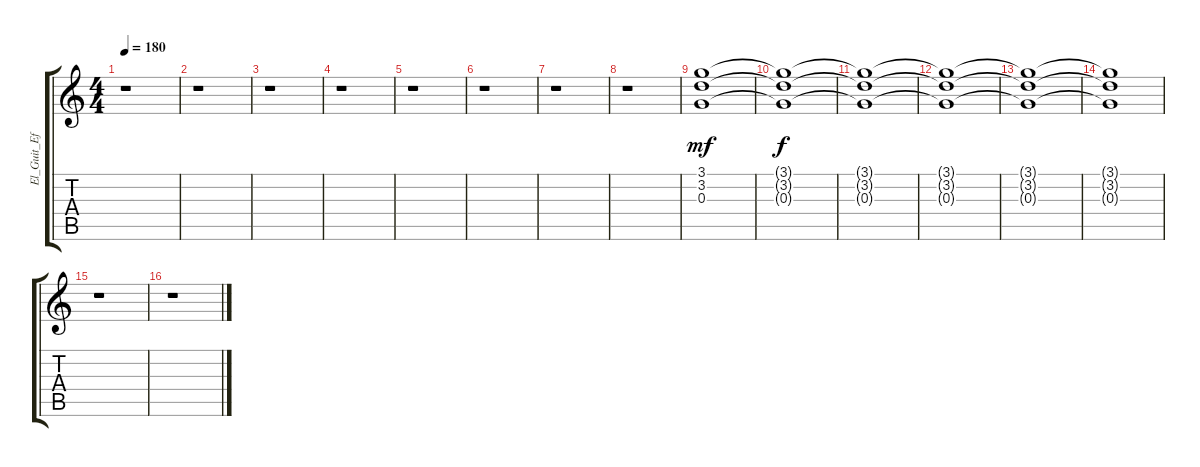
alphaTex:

\track ("El_Guit_Effect" "El_Guit_Ef") {instrument overdrivenguitar}
\staff {score tabs}
\tuning (E4 B3 G3 D3 A2 E2) {hide}
\ts (4 4)
\tempo 180
\clef g2
\ks c
r.1{dy mf} |
r.1 |
r.1 |
r.1 |
r.1 |
r.1 |
r.1 |
r.1 |
(3.1 3.2 0.3).1{volume 2} |
(3.1{t} 3.2{t} 0.3{t}).1{dy f} |
(3.1{t} 3.2{t} 0.3{t}).1 |
(3.1{t} 3.2{t} 0.3{t}).1 |
(3.1{t} 3.2{t} 0.3{t}).1 |
(3.1{t} 3.2{t} 0.3{t}).1 |
r.1 |
r.1
